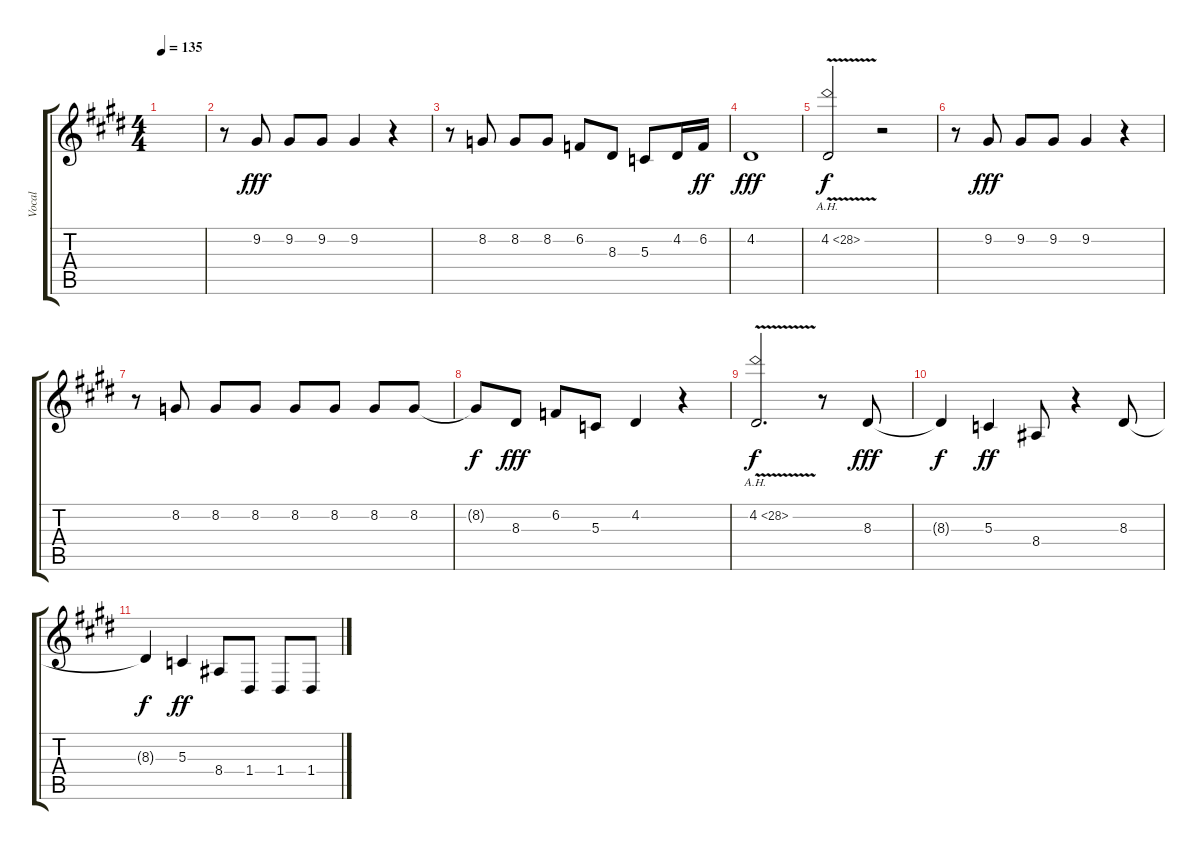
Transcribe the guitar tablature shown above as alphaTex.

\track ("Vocal" "Vocal") {mute instrument lead4chiff}
\staff {score tabs}
\tuning (E4 B3 G3 D3 A2 E2) {hide}
\ts (4 4)
\tempo 135
\clef g2
\ks e
|
r.8 9.2.8{dy fff} 9.2.8 9.2.8 9.2.4 r.4 |
r.8 8.2.8 8.2.8 8.2.8 6.2.8 8.3.8 5.3.8 4.2.16 6.2.16{dy ff} |
4.2.1{dy fff} |
4.2{ah 24 v}.2{dy f} r.2 |
r.8 9.2.8{dy fff} 9.2.8 9.2.8 9.2.4 r.4 |
r.8 8.2.8 8.2.8 8.2.8 8.2.8 8.2.8 8.2.8 8.2.8 |
8.2{t}.8{dy f} 8.3.8{dy fff} 6.2.8 5.3.8 4.2.4 r.4 |
4.2{ah 24 v}.2{d dy f} r.8 8.3.8{dy fff} |
8.3{t}.4{dy f} 5.3.4{dy ff} 8.4.8 r.4 8.3.8 |
8.3{t}.4{dy f} 5.3.4{dy ff} 8.4.8 1.4.8 1.4.8 1.4.8
